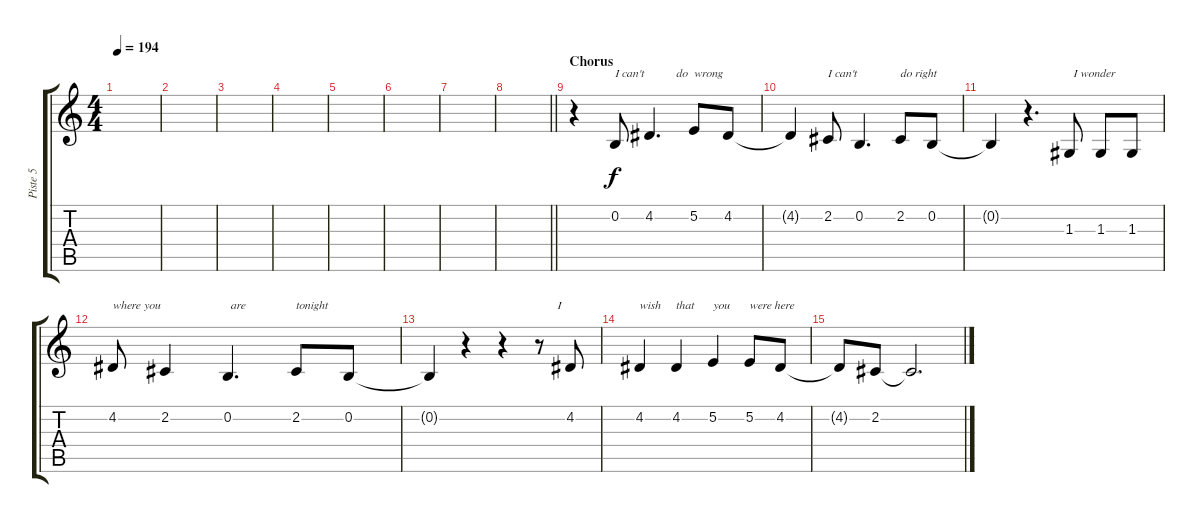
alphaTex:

\track ("Piste 5" "Piste 5") {instrument altosax}
\staff {score tabs}
\tuning (E4 B3 G3 D3 A2 E2) {hide}
\ts (4 4)
\tempo 194
\clef g2
\ks c
|
|
|
|
|
|
|
\barLineRight lightlight
|
\section ("" "Chorus")
r.4 0.2.8{txt "I can't"} 4.2.4{d txt "         do  wrong"} 5.2.8 4.2.8 |
4.2{t}.4 2.2.8{txt "I can't"} 0.2.4{d} 2.2.8{txt "do right"} 0.2.8 |
0.2{t}.4 r.4{d txt "               I wonder"} 1.3.8 1.3.8 1.3.8 |
4.2.8{txt "where you"} 2.2.4 0.2.4{d txt " are"} 2.2.8{txt "tonight"} 0.2.8 |
0.2{t}.4 r.4 r.4 r.8{txt "      I"} 4.2.8 |
4.2.4{txt "wish"} 4.2.4{txt "that"} 5.2.4{txt "you"} 5.2.8{txt "were here"} 4.2.8 |
4.2{t}.8 2.2.8 2.2{t}.2{d}
